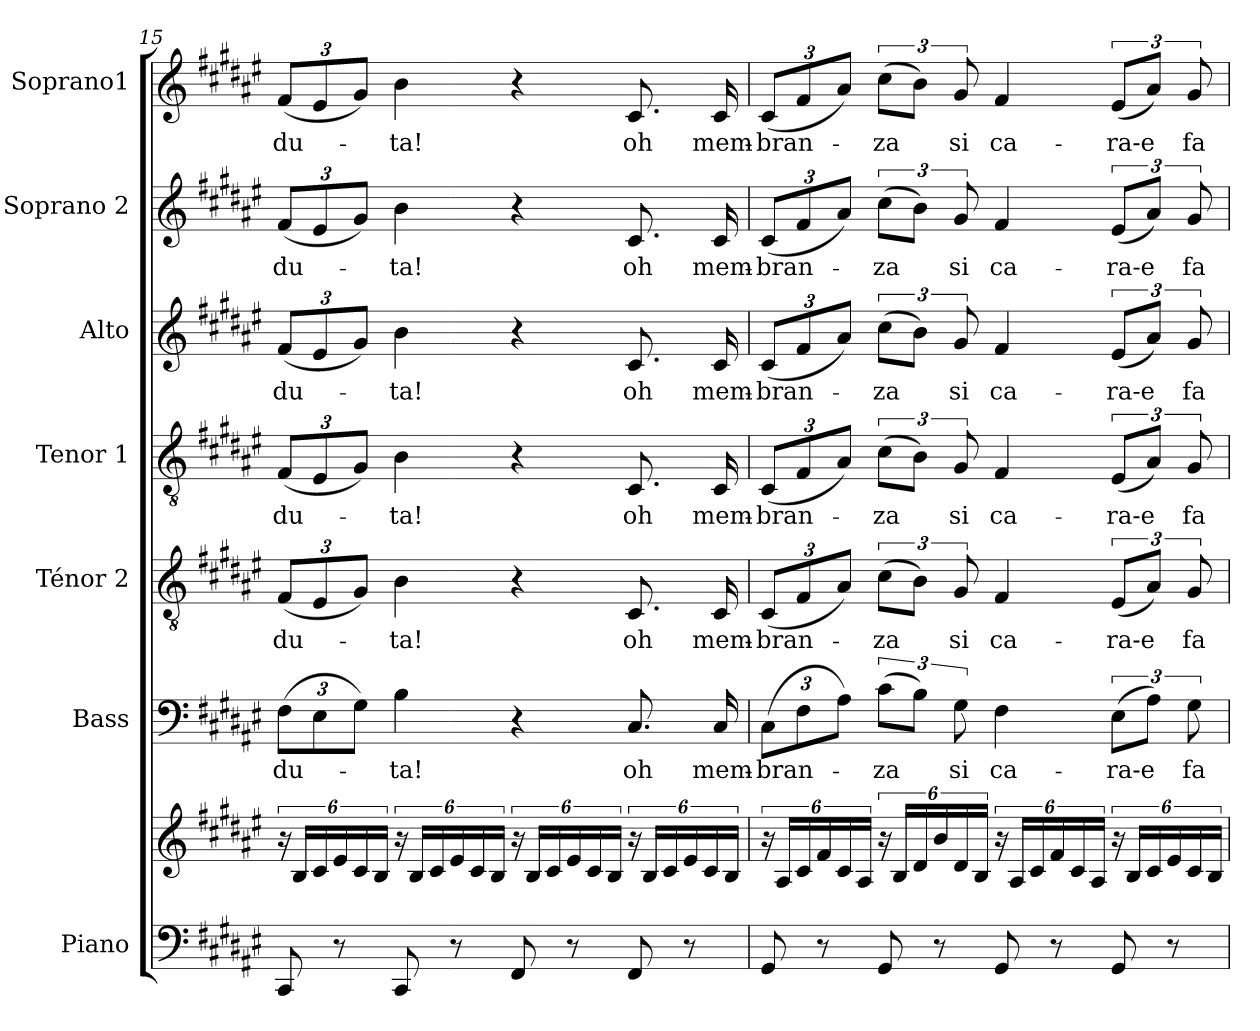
**kern	**kern	**kern	**text	**kern	**text	**kern	**text	**kern	**text	**kern	**text	**kern	**text
*part7	*part7	*part6	*part6	*part5	*part5	*part4	*part4	*part3	*part3	*part2	*part2	*part1	*part1
*staff8	*staff7	*staff6	*staff6	*staff5	*staff5	*staff4	*staff4	*staff3	*staff3	*staff2	*staff2	*staff1	*staff1
*I"Piano	*	*I"Bass	*	*I"Ténor 2	*	*I"Tenor 1	*	*I"Alto	*	*I"Soprano 2	*	*I"Soprano1	*
*I'Pno.	*	*I'B.	*	*I'T2.	*	*I'T1.	*	*I'A.	*	*I'S2.	*	*I'S1.	*
*clefF4	*clefG2	*clefF4	*	*clefGv2	*	*clefGv2	*	*clefG2	*	*clefG2	*	*clefG2	*
*k[f#c#g#d#a#e#]	*k[f#c#g#d#a#e#]	*k[f#c#g#d#a#e#]	*	*k[f#c#g#d#a#e#]	*	*k[f#c#g#d#a#e#]	*	*k[f#c#g#d#a#e#]	*	*k[f#c#g#d#a#e#]	*	*k[f#c#g#d#a#e#]	*
*	*	*Xbrackettup	*	*Xbrackettup	*	*Xbrackettup	*	*Xbrackettup	*	*Xbrackettup	*	*Xbrackettup	*
=15	=15	=15	=15	=15	=15	=15	=15	=15	=15	=15	=15	=15	=15
8CC#/	24r	(12F#\L	-du-	(12F#/L	-du-	(12F#/L	-du-	(12f#/L	-du-	(12f#/L	-du-	(12f#/L	-du-
.	24B/LL	.	.	.	.	.	.	.	.	.	.	.	.
.	24c#/	12E#\	.	12E#/	.	12E#/	.	12e#/	.	12e#/	.	12e#/	.
8r	24e#/	.	.	.	.	.	.	.	.	.	.	.	.
.	24c#/	12G#\J)	.	12G#/J)	.	12G#/J)	.	12g#/J)	.	12g#/J)	.	12g#/J)	.
.	24B/JJ	.	.	.	.	.	.	.	.	.	.	.	.
8CC#/	24r	4B\	-ta!	4B\	-ta!	4B\	-ta!	4b\	-ta!	4b\	-ta!	4b\	-ta!
.	24B/LL	.	.	.	.	.	.	.	.	.	.	.	.
.	24c#/	.	.	.	.	.	.	.	.	.	.	.	.
8r	24e#/	.	.	.	.	.	.	.	.	.	.	.	.
.	24c#/	.	.	.	.	.	.	.	.	.	.	.	.
.	24B/JJ	.	.	.	.	.	.	.	.	.	.	.	.
8FF#/	24r	4r	.	4r	.	4r	.	4r	.	4r	.	4r	.
.	24B/LL	.	.	.	.	.	.	.	.	.	.	.	.
.	24c#/	.	.	.	.	.	.	.	.	.	.	.	.
8r	24e#/	.	.	.	.	.	.	.	.	.	.	.	.
.	24c#/	.	.	.	.	.	.	.	.	.	.	.	.
.	24B/JJ	.	.	.	.	.	.	.	.	.	.	.	.
8FF#/	24r	8.C#/	oh	8.C#/	oh	8.C#/	oh	8.c#/	oh	8.c#/	oh	8.c#/	oh
.	24B/LL	.	.	.	.	.	.	.	.	.	.	.	.
.	24c#/	.	.	.	.	.	.	.	.	.	.	.	.
8r	24e#/	.	.	.	.	.	.	.	.	.	.	.	.
.	24c#/	.	.	.	.	.	.	.	.	.	.	.	.
.	.	16C#/	mem-	16C#/	mem-	16C#/	mem-	16c#/	mem-	16c#/	mem-	16c#/	mem-
.	24B/JJ	.	.	.	.	.	.	.	.	.	.	.	.
!!LO:PB:g=z
=16	=16	=16	=16	=16	=16	=16	=16	=16	=16	=16	=16	=16	=16
8GG#/	24r	(12C#\L	-bran-	(12C#/L	-bran-	(12C#/L	-bran-	(12c#/L	-bran-	(12c#/L	-bran-	(12c#/L	-bran-
.	24A#/LL	.	.	.	.	.	.	.	.	.	.	.	.
.	24c#/	12F#\	.	12F#/	.	12F#/	.	12f#/	.	12f#/	.	12f#/	.
8r	24f#/	.	.	.	.	.	.	.	.	.	.	.	.
.	24c#/	12A#\J)	.	12A#/J)	.	12A#/J)	.	12a#/J)	.	12a#/J)	.	12a#/J)	.
.	24A#/JJ	.	.	.	.	.	.	.	.	.	.	.	.
*	*	*brackettup	*	*brackettup	*	*brackettup	*	*brackettup	*	*brackettup	*	*brackettup	*
8GG#/	24r	(12c#\L	-za	(12c#\L	-za	(12c#\L	-za	(12cc#\L	-za	(12cc#\L	-za	(12cc#\L	-za
.	24B/LL	.	.	.	.	.	.	.	.	.	.	.	.
.	24d#/	12B\J)	.	12B\J)	.	12B\J)	.	12b\J)	.	12b\J)	.	12b\J)	.
8r	24b/	.	.	.	.	.	.	.	.	.	.	.	.
.	24d#/	12G#\	si	12G#/	si	12G#/	si	12g#/	si	12g#/	si	12g#/	si
.	24B/JJ	.	.	.	.	.	.	.	.	.	.	.	.
8GG#/	24r	4F#\	ca-	4F#/	ca-	4F#/	ca-	4f#/	ca-	4f#/	ca-	4f#/	ca-
.	24A#/LL	.	.	.	.	.	.	.	.	.	.	.	.
.	24c#/	.	.	.	.	.	.	.	.	.	.	.	.
8r	24f#/	.	.	.	.	.	.	.	.	.	.	.	.
.	24c#/	.	.	.	.	.	.	.	.	.	.	.	.
.	24A#/JJ	.	.	.	.	.	.	.	.	.	.	.	.
8GG#/	24r	(12E#\L	-ra-e	(12E#/L	-ra-e	(12E#/L	-ra-e	(12e#/L	-ra-e	(12e#/L	-ra-e	(12e#/L	-ra-e
.	24B/LL	.	.	.	.	.	.	.	.	.	.	.	.
.	24c#/	12A#\J)	.	12A#/J)	.	12A#/J)	.	12a#/J)	.	12a#/J)	.	12a#/J)	.
8r	24e#/	.	.	.	.	.	.	.	.	.	.	.	.
.	24c#/	12G#\	fa-	12G#/	fa-	12G#/	fa-	12g#/	fa-	12g#/	fa-	12g#/	fa-
.	24B/JJ	.	.	.	.	.	.	.	.	.	.	.	.
=	=	=	=	=	=	=	=	=	=	=	=	=	=
*-	*-	*-	*-	*-	*-	*-	*-	*-	*-	*-	*-	*-	*-
